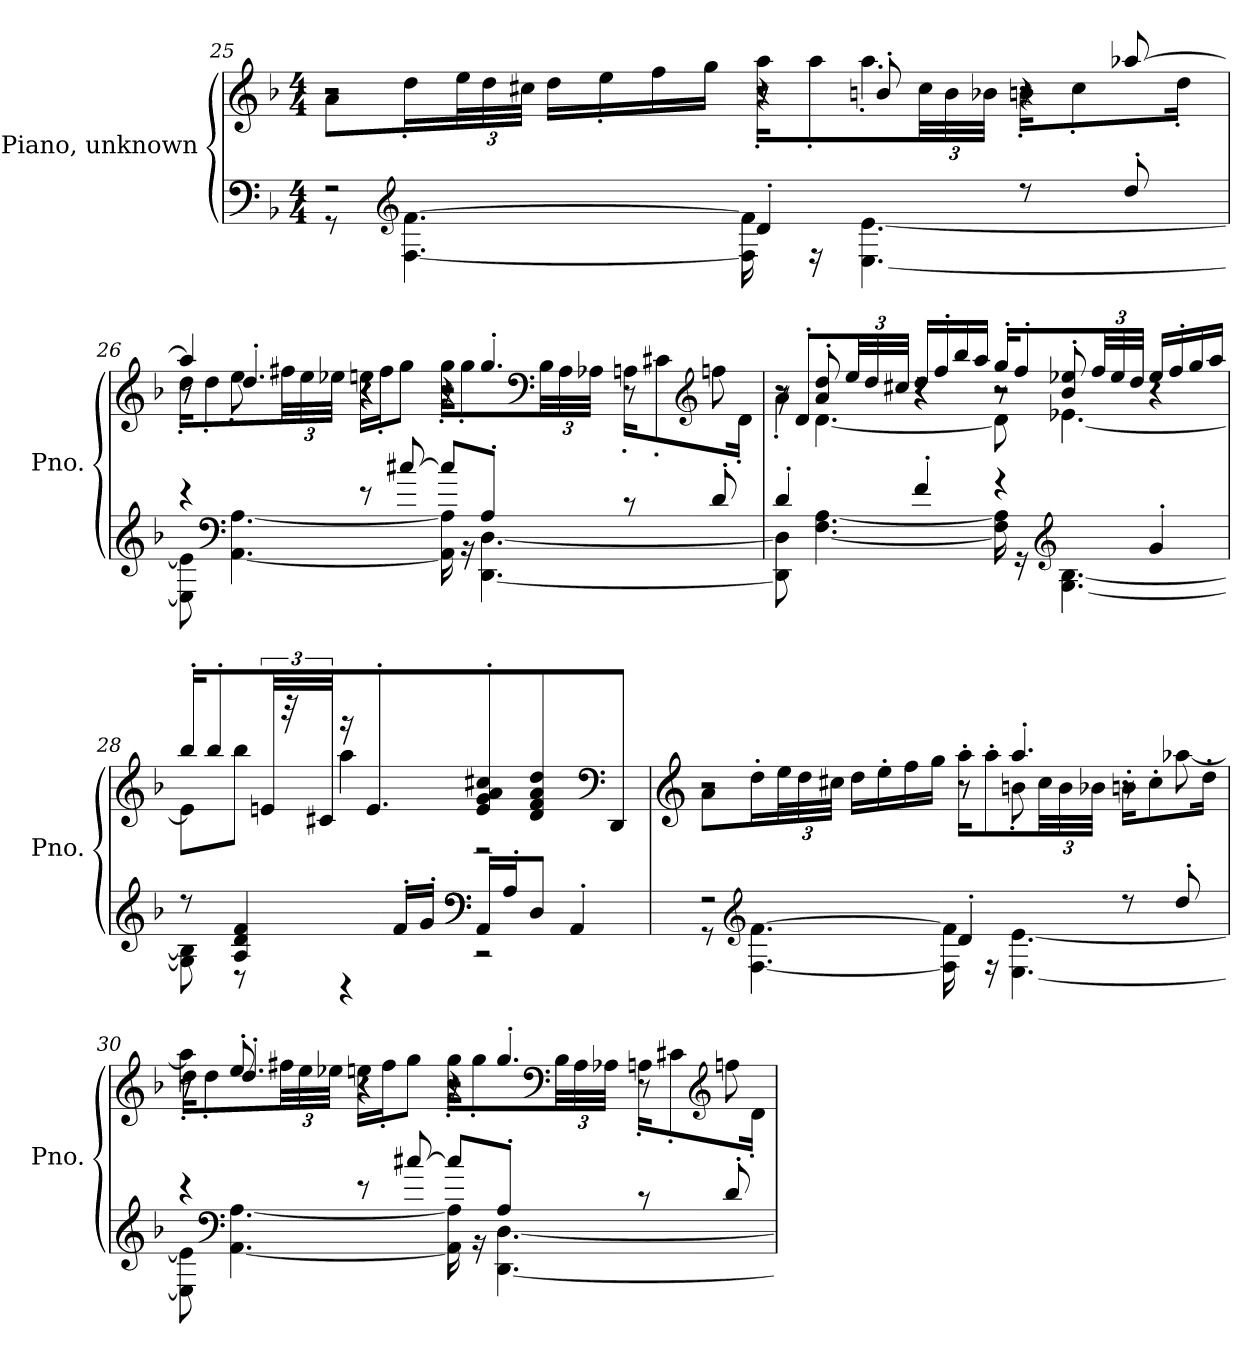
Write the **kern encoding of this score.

**kern	**kern
*part1	*part1
*staff2	*staff1
*I"Piano, unknown	*
*I'Pno.	*
!!LO:LB:g=z
*clefF4	*clefG2
*k[b-]	*k[b-]
*M4/4	*M4/4
=25	=25
*^	*^
*	*	*	*^
*	*	*	*	*^
2r	8r	2r	2r	2r	8a\L
*clefG2	*	*	*	*	*
.	[4.F\ [4.f\	.	.	.	16dd'\L
*	*	*	*	*	*Xbrackettup
.	.	.	.	.	48ee\L
.	.	.	.	.	48dd\
.	.	.	.	.	48cc#X\JJJ
.	.	.	.	.	16dd\LL
.	.	.	.	.	16ee'\
.	.	.	.	.	16ff\
.	.	.	.	.	16gg\JJ
4d'/	16F\] 16f\]	4r	8r	8r	16aa'\KL
.	16r	.	.	.	8aa'\
.	[4.E\ [4.e\	.	4.aa'\	8bn'/	.
.	.	.	.	.	48cc#\LL
.	.	.	.	.	48b\
.	.	.	.	.	48b-X\JJJ
8r	.	8r	.	4r	16bn'\KL
.	.	.	.	.	8cc#'\
8dd'/	.	[8aa-X/	.	.	.
.	.	.	.	.	16dd'\Jk
!!LO:LB:g=z	!!	!!	!!
=26	=26	=26	=26	=26	=26
4r	8E\] 8e\]	4aa-/]	8r	8r	16dd'\KL
.	.	.	.	.	8dd'\
*clefF4	*	*	*	*	*
.	[4.AA\ [4.A\	.	8ee'\	4.dd'/	.
.	.	.	.	.	48ff#X\LL
.	.	.	.	.	48ee\
.	.	.	.	.	48ee-X\JJJ
8r	.	4r	4r	.	16een\LL
.	.	.	.	.	16ff#'\J
[8cc#X/	.	.	.	.	8gg\J
8cc#/L]	16AA\] 16A\]	2r	4r	8r	16gg'\KL
.	16r	.	.	.	8gg'\
8A'/J	[4.DD\ [4.D\	.	.	4.gg'/	.
*	*	*clefF4	*	*	*
.	.	.	.	.	48B-\LL
.	.	.	.	.	48A\
.	.	.	.	.	48A-X\JJJ
8r	.	.	8r	.	16An'\KL
.	.	.	.	.	8c#X'\
*	*	*clefG2	*	*	*
8d'/	.	.	8ffn\	.	.
.	.	.	.	.	16d'\Jk
!!LO:LB:g=z	!!	!!	!!
=27	=27	=27	=27	=27	=27
4d'/	8DD\] 8D\]	16r	8r	8r	4a'\
.	.	8d'/L	.	.	.
.	[4.F\ [4.A\	.	[4.d\	8a/' 8dd/'	.
.	.	48ee/LL	.	.	.
.	.	48dd/	.	.	.
.	.	48cc#X/JJJ	.	.	.
4f'/	.	16dd/LL	.	4r	4r
.	.	16ff'/	.	.	.
.	.	16bb-/	.	.	.
.	.	16aa/JJ	.	.	.
4r	16F\] 16A\]	16gg'/KL	8d\]	8r	2r
.	16r	8ff'/	.	.	.
*clefG2	*	*	*	*	*
.	[4.G\ [4.B-\	.	[4.e-X\	8b-/' 8ee-X/'	.
.	.	48ff/LL	.	.	.
.	.	48ee-/	.	.	.
.	.	48dd/JJJ	.	.	.
4g'/	.	16ee-/LL	.	4r	.
.	.	16ff'/	.	.	.
.	.	16gg/	.	.	.
.	.	16aa/JJ	.	.	.
*	*	*	*v	*v	*v
=28	=28	=28	=28
8r	8G\] 8B-\]	16bb-'/KL	8e-\L]
.	.	8bb-'/	.
4A/ 4d/ 4f/	8r	.	8bb-\J
*	*	*brackettup	*
.	.	48en/Jkk	.
.	.	48r	.
.	.	48c#X/	.
.	4r	16r	4aa\
.	.	8.e'/	.
16f'/LL	.	.	.
16g'/JJ	.	.	.
*clefF4	*	*	*
16AA/LL	2r	8e/' 8g/' 8a/' 8cc#X/'	2r
16A'/J	.	.	.
8D/J	.	4d/ 4f/ 4a/ 4dd/	.
4AA'/	.	.	.
*	*	*clefF4	*
.	.	8DD/	.
*	*	*v	*v
!!LO:LB:g=z
=29	=29	=29
*	*	*clefG2
*	*	*^
*	*	*	*^
2r	8r	2r	2r	8a\L
*clefG2	*	*	*	*
.	[4.F\ [4.f\	.	.	16dd'\L
*	*	*	*	*Xbrackettup
.	.	.	.	48ee\L
.	.	.	.	48dd\
.	.	.	.	48cc#X\JJJ
.	.	.	.	16dd\LL
.	.	.	.	16ee'\
.	.	.	.	16ff\
.	.	.	.	16gg\JJ
4d'/	16F\] 16f\]	8r	8r	16aa'\KL
.	16r	.	.	8aa'\
.	[4.E\ [4.e\	4.aa'/	8bn'\	.
.	.	.	.	48cc#\LL
.	.	.	.	48b\
.	.	.	.	48b-X\JJJ
8r	.	.	8r	16bn'\KL
.	.	.	.	8cc#'\
8dd'/	.	.	[8aa-X\	.
.	.	.	.	16dd'\Jk
!!LO:LB:g=z
=30	=30	=30	=30	=30
*	*	*	*	*^
4r	8E\] 8e\]	8r	4aa-\]	8r	16dd'\KL
.	.	.	.	.	8dd'\
*clefF4	*	*	*	*	*
.	[4.AA\ [4.A\	8ee'/	.	4.dd'/	.
.	.	.	.	.	48ff#X\LL
.	.	.	.	.	48ee\
.	.	.	.	.	48ee-X\JJJ
8r	.	4r	4r	.	16een\LL
.	.	.	.	.	16ff#'\J
[8cc#X/	.	.	.	.	8gg\J
8cc#/L]	16AA\] 16A\]	8r	4r	2r	16gg'\KL
.	16r	.	.	.	8gg'\
8A'/J	[4.DD\ [4.D\	4.gg'/	.	.	.
*	*	*clefF4	*	*	*
.	.	.	.	.	48B-\LL
.	.	.	.	.	48A\
.	.	.	.	.	48A-X\JJJ
8r	.	.	8r	.	16An'\KL
.	.	.	.	.	8c#X'\
*	*	*clefG2	*	*	*
8d'/	.	.	8ffn\	.	.
.	.	.	.	.	16d'\Jk
*v	*v	*	*	*	*
*	*v	*v	*v	*v
=	=
*-	*-
